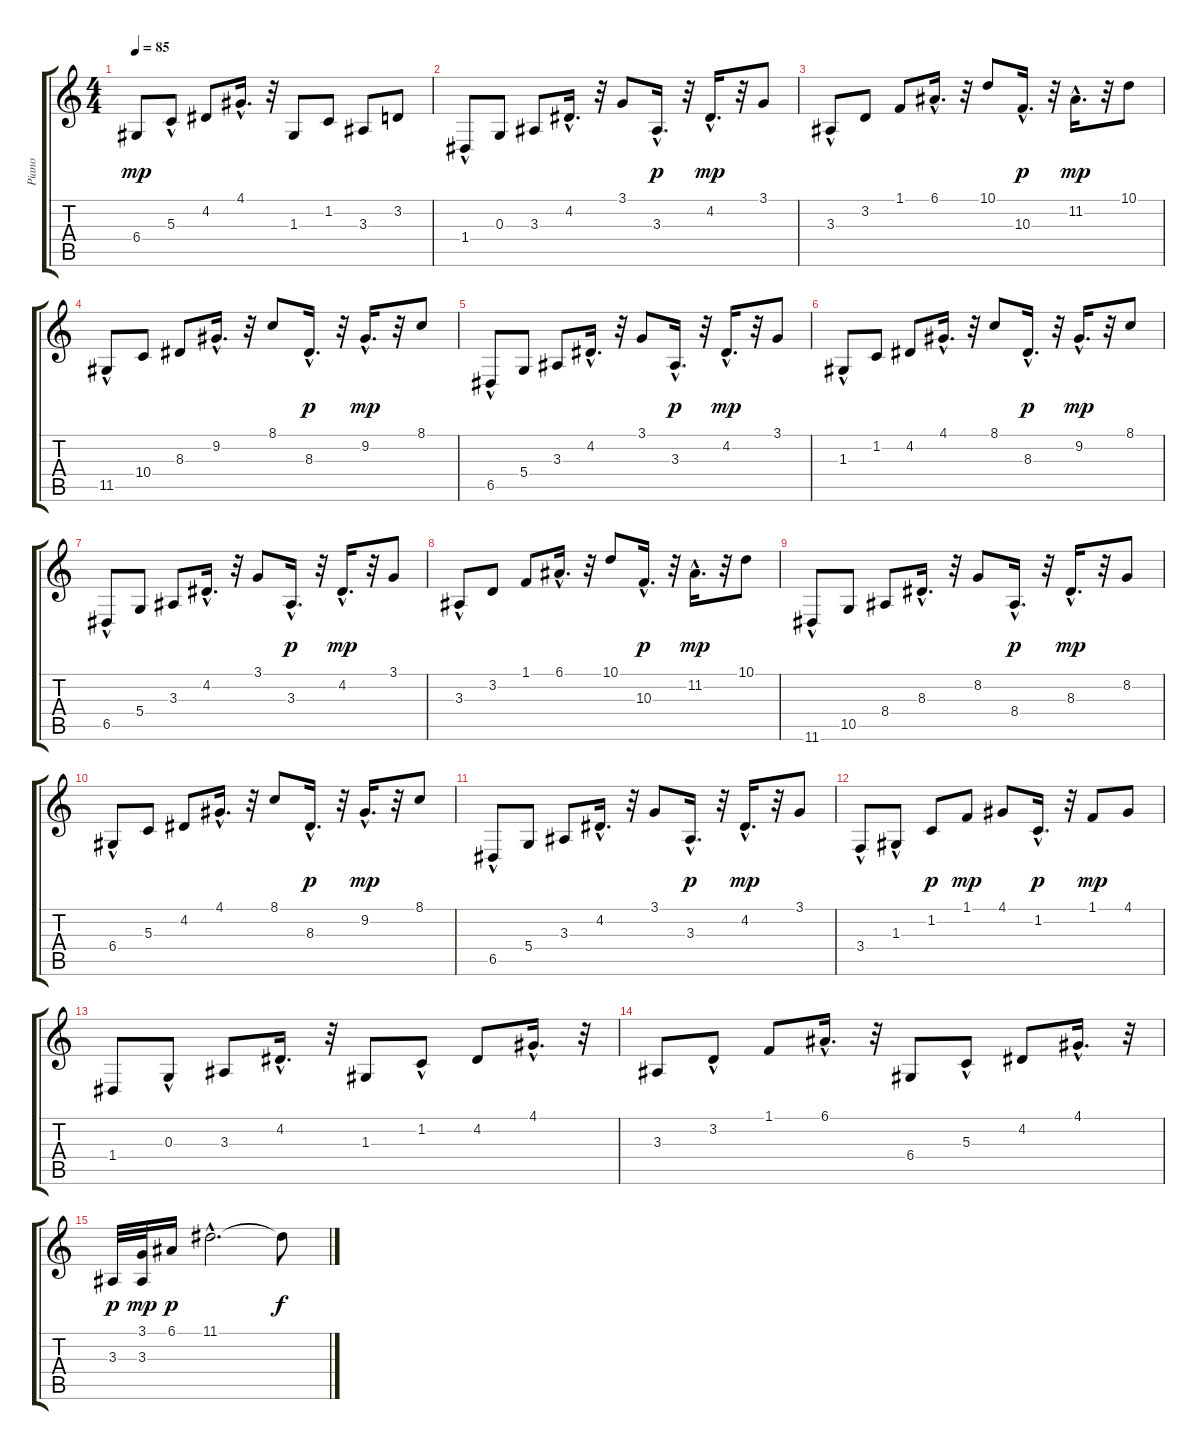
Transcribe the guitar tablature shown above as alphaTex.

\track ("Piano" "Piano") {instrument acousticgrandpiano}
\staff {score tabs}
\tuning (E4 B3 G3 D3 A2 E2) {hide}
\ts (4 4)
\tempo 85
\clef g2
\ks c
6.4.8{dy mp} 5.3{hac}.8 4.2.8 4.1{hac}.16{d} r.32 1.3.8 1.2.8 3.3.8 3.2.8 |
1.4{hac}.8 0.3.8 3.3.8 4.2{hac}.16{d} r.32 3.1.8 3.3{hac}.16{d dy p} r.32 4.2{hac}.16{d dy mp} r.32 3.1.8 |
3.3{hac}.8 3.2.8 1.1.8 6.1{hac}.16{d} r.32 10.1.8 10.3{hac}.16{d dy p} r.32 11.2{hac}.16{d dy mp} r.32 10.1.8 |
11.5{hac}.8 10.4.8 8.3.8 9.2{hac}.16{d} r.32 8.1.8 8.3{hac}.16{d dy p} r.32 9.2{hac}.16{d dy mp} r.32 8.1.8 |
6.5{hac}.8 5.4.8 3.3.8 4.2{hac}.16{d} r.32 3.1.8 3.3{hac}.16{d dy p} r.32 4.2{hac}.16{d dy mp} r.32 3.1.8 |
1.3{hac}.8 1.2.8 4.2.8 4.1{hac}.16{d} r.32 8.1.8 8.3{hac}.16{d dy p} r.32 9.2{hac}.16{d dy mp} r.32 8.1.8 |
6.5{hac}.8 5.4.8 3.3.8 4.2{hac}.16{d} r.32 3.1.8 3.3{hac}.16{d dy p} r.32 4.2{hac}.16{d dy mp} r.32 3.1.8 |
3.3{hac}.8 3.2.8 1.1.8 6.1{hac}.16{d} r.32 10.1.8 10.3{hac}.16{d dy p} r.32 11.2{hac}.16{d dy mp} r.32 10.1.8 |
11.6{hac}.8 10.5.8 8.4.8 8.3{hac}.16{d} r.32 8.2.8 8.4{hac}.16{d dy p} r.32 8.3{hac}.16{d dy mp} r.32 8.2.8 |
6.4{hac}.8 5.3.8 4.2.8 4.1{hac}.16{d} r.32 8.1.8 8.3{hac}.16{d dy p} r.32 9.2{hac}.16{d dy mp} r.32 8.1.8 |
6.5{hac}.8 5.4.8 3.3.8 4.2{hac}.16{d} r.32 3.1.8 3.3{hac}.16{d dy p} r.32 4.2{hac}.16{d dy mp} r.32 3.1.8 |
3.4{hac}.8 1.3{hac}.8 1.2.8{dy p} 1.1.8{dy mp} 4.1.8 1.2{hac}.16{d dy p} r.32 1.1.8{dy mp} 4.1.8 |
1.4.8 0.3{hac}.8 3.3.8 4.2{hac}.16{d} r.32 1.3.8 1.2{hac}.8 4.2.8 4.1{hac}.16{d} r.32 |
3.3.8 3.2{hac}.8 1.1.8 6.1{hac}.16{d} r.32 6.4.8 5.3{hac}.8 4.2.8 4.1{hac}.16{d} r.32 |
3.3.32{dy p} (3.1 3.3).32{dy mp} 6.1.16{dy p} 11.1{hac}.2{d} 11.1{t}.8{dy f}
